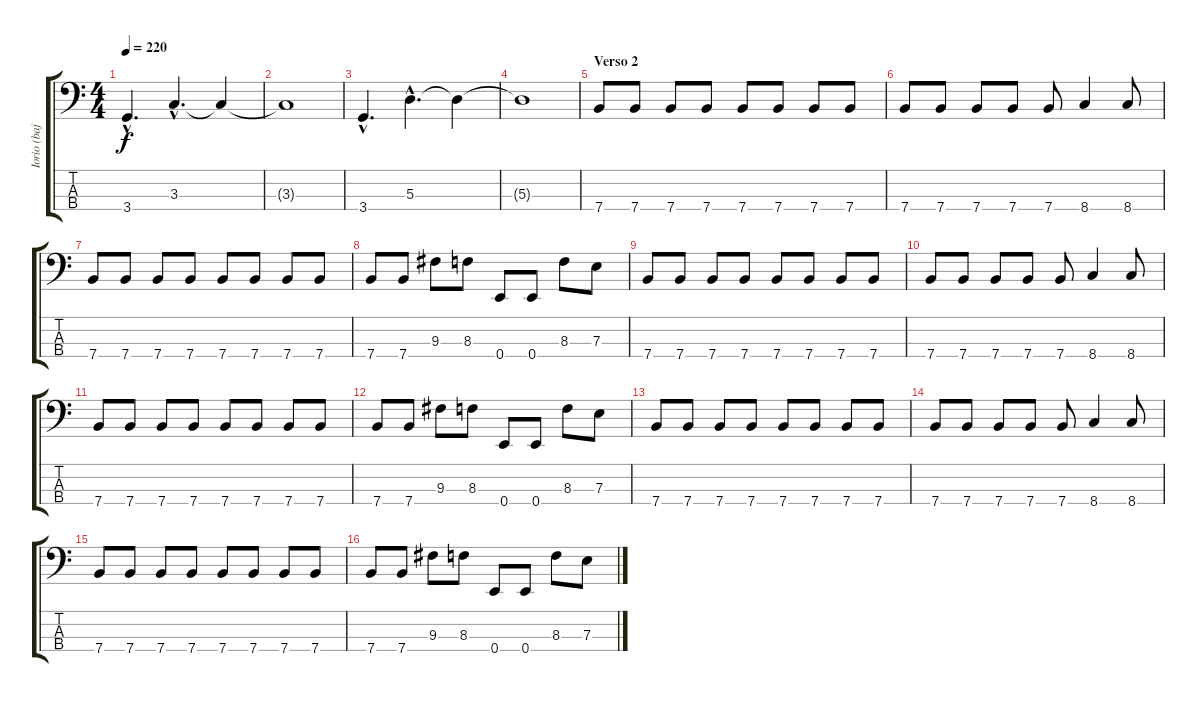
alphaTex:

\track ("Iorio (bajo)" "Iorio (baj") {instrument electricbassfinger}
\staff {score tabs}
\tuning (G2 D2 A1 E1) {hide}
\ts (4 4)
\tempo 220
\clef f4
\ks c
3.4{hac}.4{d dy f} 3.3{hac}.4{d} 3.3{t}.4 |
3.3{t}.1 |
3.4{hac}.4{d} 5.3{hac}.4{d} 5.3{t}.4 |
5.3{t}.1 |
\section ("" "Verso 2")
7.4.8 7.4.8 7.4.8 7.4.8 7.4.8 7.4.8 7.4.8 7.4.8 |
7.4.8 7.4.8 7.4.8 7.4.8 7.4.8 8.4.4 8.4.8 |
7.4.8 7.4.8 7.4.8 7.4.8 7.4.8 7.4.8 7.4.8 7.4.8 |
7.4.8 7.4.8 9.3.8 8.3.8 0.4.8 0.4.8 8.3.8 7.3.8 |
7.4.8 7.4.8 7.4.8 7.4.8 7.4.8 7.4.8 7.4.8 7.4.8 |
7.4.8 7.4.8 7.4.8 7.4.8 7.4.8 8.4.4 8.4.8 |
7.4.8 7.4.8 7.4.8 7.4.8 7.4.8 7.4.8 7.4.8 7.4.8 |
7.4.8 7.4.8 9.3.8 8.3.8 0.4.8 0.4.8 8.3.8 7.3.8 |
7.4.8 7.4.8 7.4.8 7.4.8 7.4.8 7.4.8 7.4.8 7.4.8 |
7.4.8 7.4.8 7.4.8 7.4.8 7.4.8 8.4.4 8.4.8 |
7.4.8 7.4.8 7.4.8 7.4.8 7.4.8 7.4.8 7.4.8 7.4.8 |
7.4.8 7.4.8 9.3.8 8.3.8 0.4.8 0.4.8 8.3.8 7.3.8
